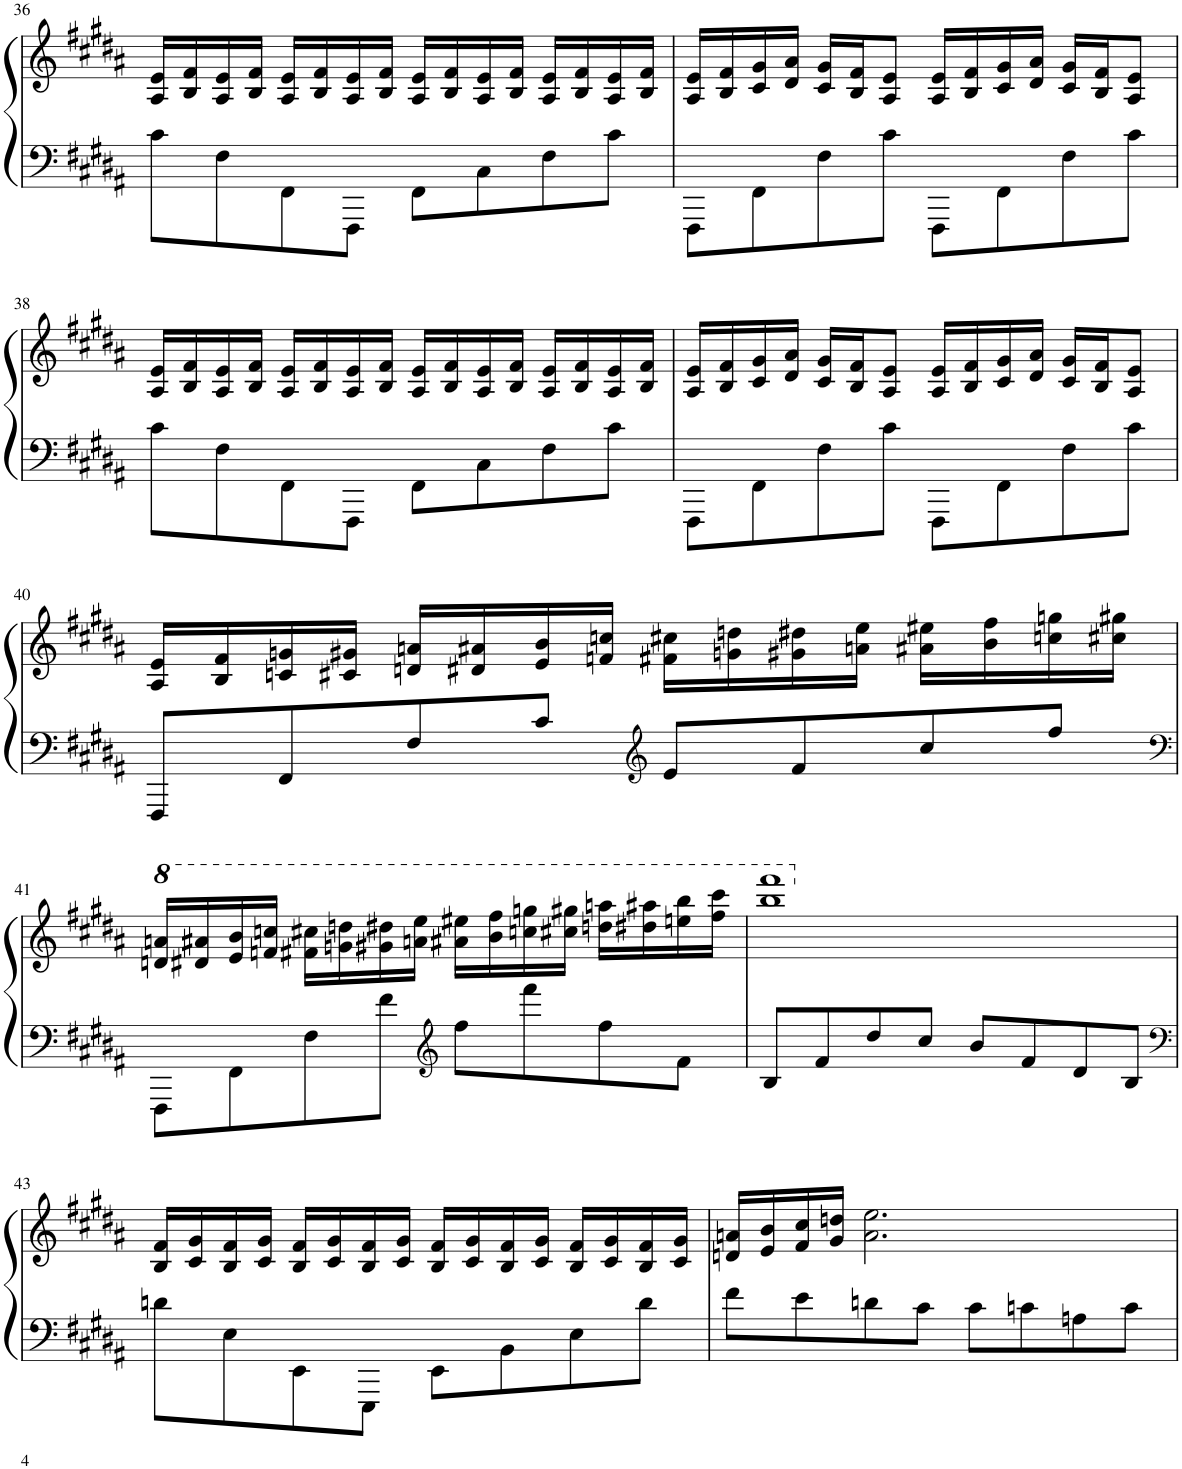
**kern	**kern
*part1	*part1
*staff2	*staff1
*I"Piano	*
*I'Pno.	*
!!LO:PB:g=z
*clefF4	*clefG2
*k[f#c#g#d#a#]	*k[f#c#g#d#a#]
*M4/4	*M4/4
=36	=36
8c#\L	16A#/ 16e/LL
.	16B/ 16f#/
8F#\	16A#/ 16e/
.	16B/ 16f#/JJ
8FF#\	16A#/ 16e/LL
.	16B/ 16f#/
8FFF#\J	16A#/ 16e/
.	16B/ 16f#/JJ
8FF#\L	16A#/ 16e/LL
.	16B/ 16f#/
8C#\	16A#/ 16e/
.	16B/ 16f#/JJ
8F#\	16A#/ 16e/LL
.	16B/ 16f#/
8c#\J	16A#/ 16e/
.	16B/ 16f#/JJ
=37	=37
8FFF#\L	16A#/ 16e/LL
.	16B/ 16f#/
8FF#\	16c#/ 16g#/
.	16d#/ 16a#/JJ
8F#\	16c#/ 16g#/LL
.	16B/ 16f#/J
8c#\J	8A#/ 8e/J
8FFF#\L	16A#/ 16e/LL
.	16B/ 16f#/
8FF#\	16c#/ 16g#/
.	16d#/ 16a#/JJ
8F#\	16c#/ 16g#/LL
.	16B/ 16f#/J
8c#\J	8A#/ 8e/J
!!LO:LB:g=z
=38	=38
8c#\L	16A#/ 16e/LL
.	16B/ 16f#/
8F#\	16A#/ 16e/
.	16B/ 16f#/JJ
8FF#\	16A#/ 16e/LL
.	16B/ 16f#/
8FFF#\J	16A#/ 16e/
.	16B/ 16f#/JJ
8FF#\L	16A#/ 16e/LL
.	16B/ 16f#/
8C#\	16A#/ 16e/
.	16B/ 16f#/JJ
8F#\	16A#/ 16e/LL
.	16B/ 16f#/
8c#\J	16A#/ 16e/
.	16B/ 16f#/JJ
=39	=39
8FFF#\L	16A#/ 16e/LL
.	16B/ 16f#/
8FF#\	16c#/ 16g#/
.	16d#/ 16a#/JJ
8F#\	16c#/ 16g#/LL
.	16B/ 16f#/J
8c#\J	8A#/ 8e/J
8FFF#\L	16A#/ 16e/LL
.	16B/ 16f#/
8FF#\	16c#/ 16g#/
.	16d#/ 16a#/JJ
8F#\	16c#/ 16g#/LL
.	16B/ 16f#/J
8c#\J	8A#/ 8e/J
!!LO:LB:g=z
=40	=40
8FFF#/L	16A#/ 16e/LL
.	16B/ 16f#/
8FF#/	16cn/ 16gn/
.	16c#X/ 16g#X/JJ
8F#/	16dn/ 16an/LL
.	16d#X/ 16a#X/
8c#/J	16e/ 16b/
.	16fn/ 16ccn/JJ
*clefG2	*
8e/L	16f#X\ 16cc#X\LL
.	16gn\ 16ddn\
8f#/	16g#X\ 16dd#X\
.	16an\ 16ee\JJ
8cc#/	16a#X\ 16ee#X\LL
.	16b\ 16ff#\
8ff#/J	16ccn\ 16ggn\
.	16cc#X\ 16gg#X\JJ
!!LO:LB:g=z
=41	=41
*clefF4	*
*	*8va
8FFF#\L	16ddn/ 16aan/LL
.	16dd#X/ 16aa#X/
8FF#\	16ee/ 16bb/
.	16ffn/ 16cccn/JJ
8F#\	16ff#X\ 16ccc#X\LL
.	16ggn\ 16dddn\
8f#\J	16gg#X\ 16ddd#X\
.	16aan\ 16eee\JJ
*clefG2	*
8ff#\L	16aa#X\ 16eee#X\LL
.	16bb\ 16fff#\
8fff#\	16cccn\ 16gggn\
.	16ccc#X\ 16ggg#X\JJ
8ff#\	16dddn\ 16aaan\LL
.	16ddd#X\ 16aaa#X\
8f#\J	16eeen\ 16bbb\
.	16fff#\ 16cccc#\JJ
=42	=42
8B/L	1bbb 1ffff#
8f#/	.
8dd#/	.
8cc#/J	.
8b/L	.
8f#/	.
8d#/	.
8B/J	.
!!LO:LB:g=z
=43	=43
*clefF4	*
*	*X8va
8dn\L	16B/ 16f#/LL
.	16c#/ 16g#/
8E\	16B/ 16f#/
.	16c#/ 16g#/JJ
8EE\	16B/ 16f#/LL
.	16c#/ 16g#/
8EEE\J	16B/ 16f#/
.	16c#/ 16g#/JJ
8EE\L	16B/ 16f#/LL
.	16c#/ 16g#/
8BB\	16B/ 16f#/
.	16c#/ 16g#/JJ
8E\	16B/ 16f#/LL
.	16c#/ 16g#/
8d\J	16B/ 16f#/
.	16c#/ 16g#/JJ
=44	=44
8f#\L	16dn/ 16an/LL
.	16e/ 16b/
8e\	16f#/ 16cc#/
.	16g#/ 16ddn/JJ
8dn\	2.a\ 2.ee\
8c#\J	.
8c#\L	.
8cn\	.
8An\	.
8c\J	.
=	=
*-	*-
